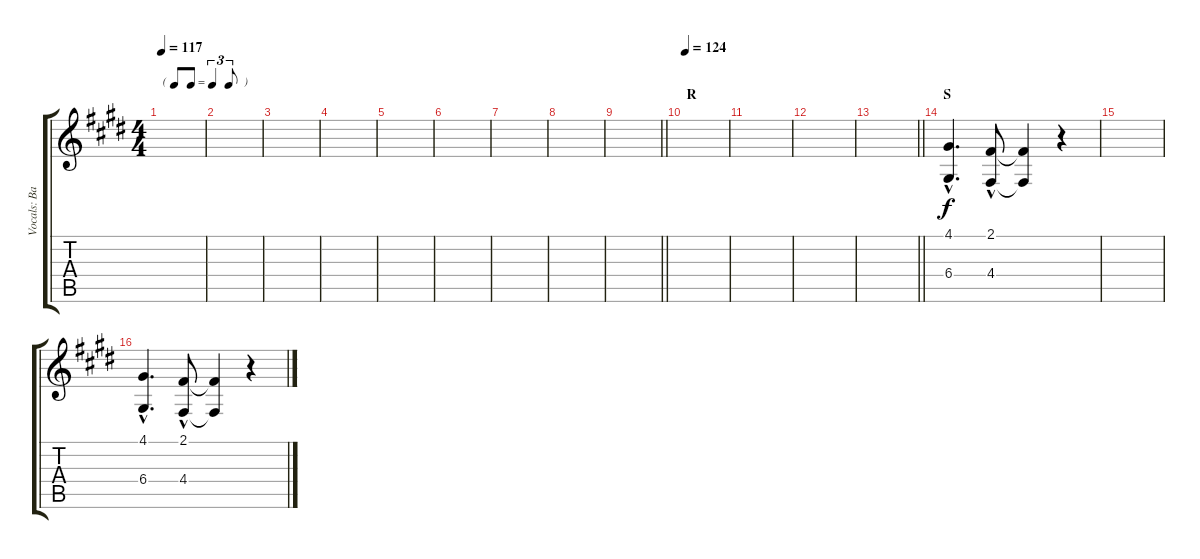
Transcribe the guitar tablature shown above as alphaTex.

\track ("Vocals: Band" "Vocals: Ba") {instrument pad4choir}
\staff {score tabs}
\tuning (E4 B3 G3 D3 A2 E2) {hide}
\ts (4 4)
\tf triplet8th
\tempo 117
\clef g2
\ks e
|
|
|
|
|
|
|
|
\barLineRight lightlight
|
\section ("" "R")
\tempo 124
|
|
|
\barLineRight lightlight
|
\section ("" "S")
(4.1{hac} 6.4{hac}).4{d} (2.1{hac} 4.4{hac}).8 (2.1{t} 4.4{t}).4 r.4 |
|
(4.1{hac} 6.4{hac}).4{d} (2.1{hac} 4.4{hac}).8 (2.1{t} 4.4{t}).4 r.4
